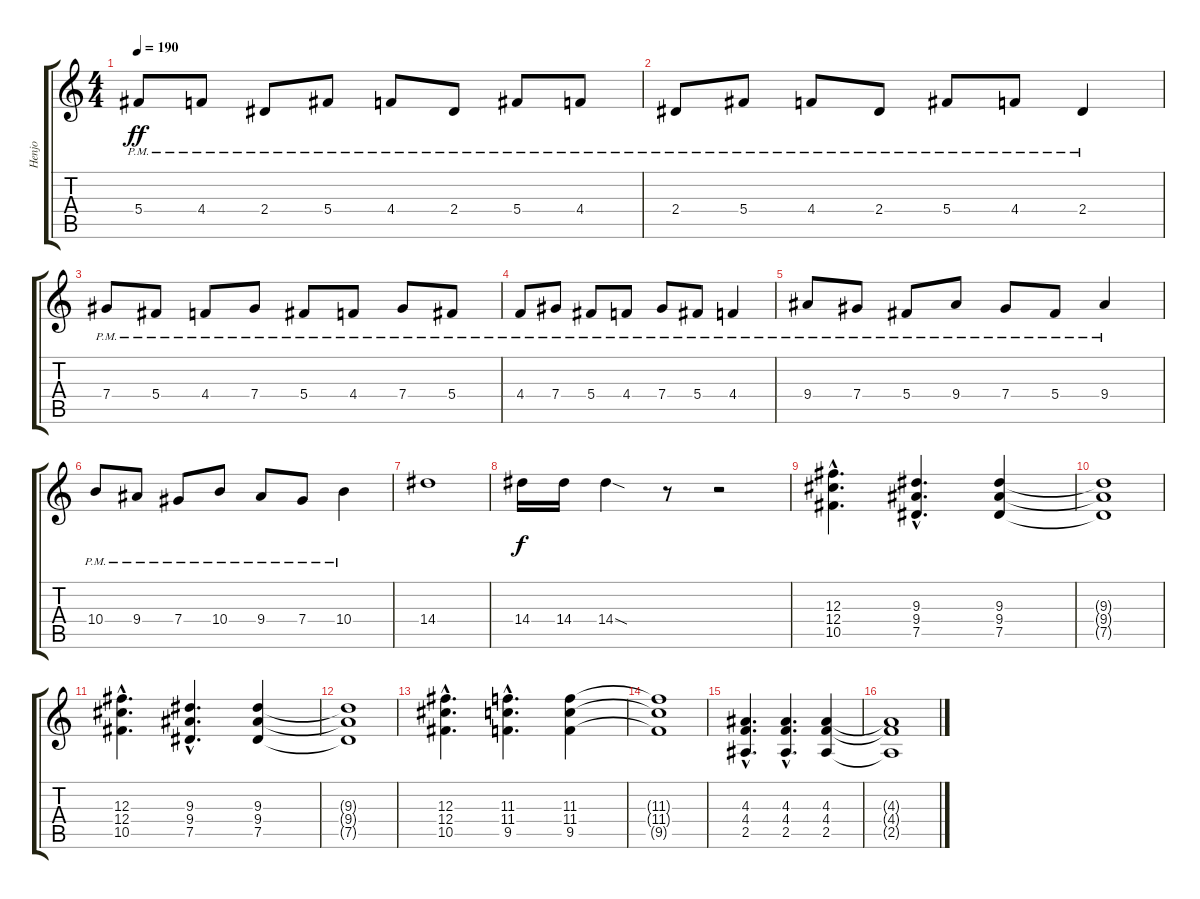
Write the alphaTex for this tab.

\track ("Henjo" "Henjo") {instrument distortionguitar}
\staff {score tabs}
\tuning (Eb4 Bb3 Gb3 Db3 Ab2 Eb2) {hide}
\ts (4 4)
\tempo 190
\clef g2
\ks c
5.4{pm}.8{dy ff} 4.4{pm}.8 2.4{pm}.8 5.4{pm}.8 4.4{pm}.8 2.4{pm}.8 5.4{pm}.8 4.4{pm}.8 |
2.4{pm}.8 5.4{pm}.8 4.4{pm}.8 2.4{pm}.8 5.4{pm}.8 4.4{pm}.8 2.4{pm}.4 |
7.4{pm}.8 5.4{pm}.8 4.4{pm}.8 7.4{pm}.8 5.4{pm}.8 4.4{pm}.8 7.4{pm}.8 5.4{pm}.8 |
4.4{pm}.8 7.4{pm}.8 5.4{pm}.8 4.4{pm}.8 7.4{pm}.8 5.4{pm}.8 4.4{pm}.4 |
9.4{pm}.8 7.4{pm}.8 5.4{pm}.8 9.4{pm}.8 7.4{pm}.8 5.4{pm}.8 9.4{pm}.4 |
10.4{pm}.8 9.4{pm}.8 7.4{pm}.8 10.4{pm}.8 9.4{pm}.8 7.4{pm}.8 10.4{pm}.4 |
14.4.1 |
14.4.16{dy f} 14.4.16 14.4{sod}.4 r.8 r.2 |
(12.3{hac} 12.4{hac} 10.5{hac}).4{d} (9.3{hac} 9.4{hac} 7.5{hac}).4{d} (9.3 9.4 7.5).4 |
(9.3{t} 9.4{t} 7.5{t}).1 |
(12.3{hac} 12.4{hac} 10.5{hac}).4{d} (9.3{hac} 9.4{hac} 7.5{hac}).4{d} (9.3 9.4 7.5).4 |
(9.3{t} 9.4{t} 7.5{t}).1 |
(12.3{hac} 12.4{hac} 10.5{hac}).4{d} (11.3{hac} 11.4{hac} 9.5{hac}).4{d} (11.3 11.4 9.5).4 |
(11.3{t} 11.4{t} 9.5{t}).1 |
(4.3{hac} 4.4{hac} 2.5{hac}).4{d} (4.3{hac} 4.4{hac} 2.5{hac}).4{d} (4.3 4.4 2.5).4 |
(4.3{t} 4.4{t} 2.5{t}).1
